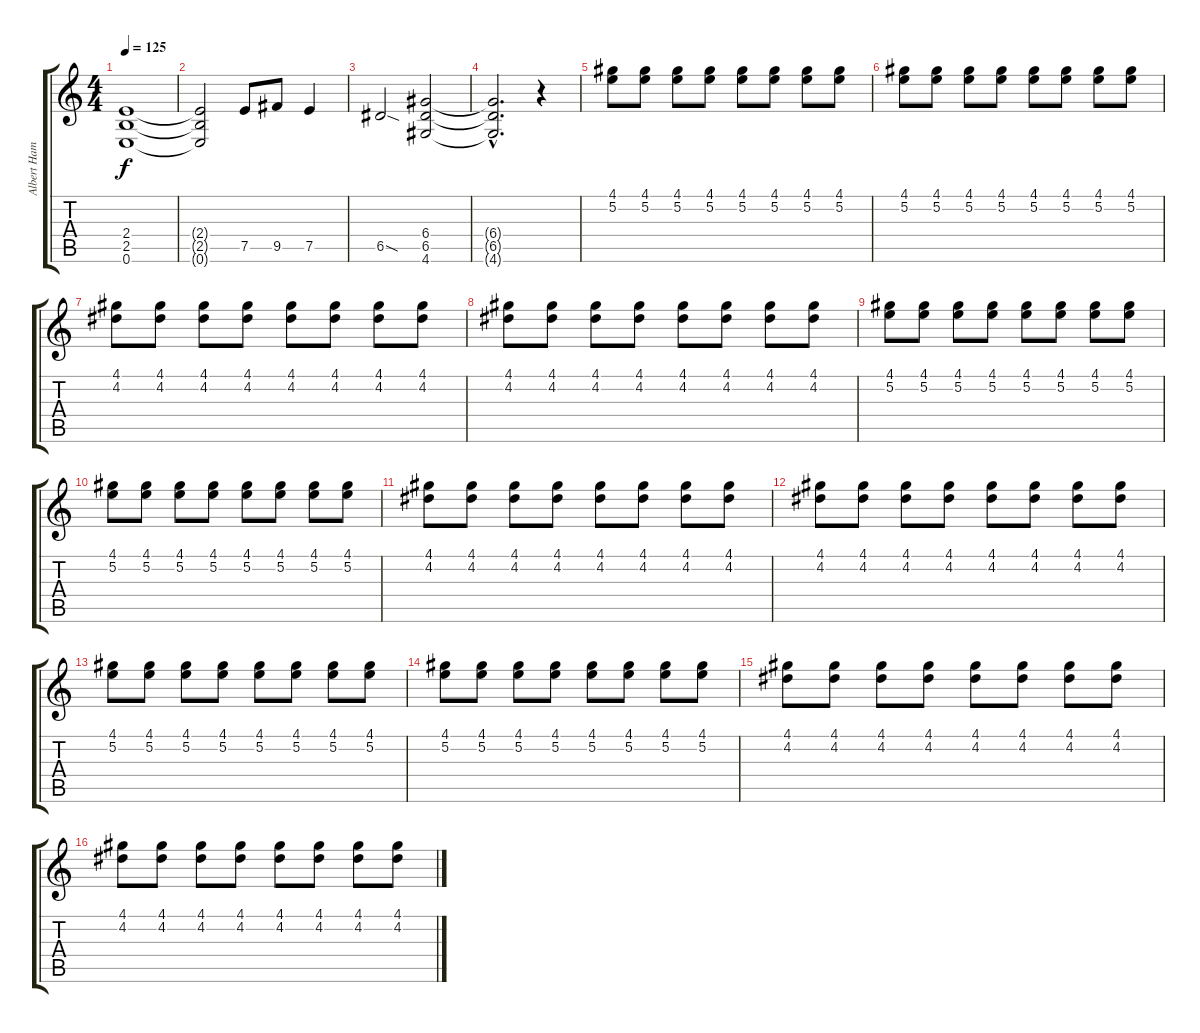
\track ("Albert Hammond Jr." "Albert Ham") {instrument overdrivenguitar}
\staff {score tabs}
\tuning (E4 B3 G3 D3 A2 E2) {hide}
\ts (4 4)
\tempo 125
\clef g2
\ks c
(2.4 2.5 0.6).1{dy f} |
(2.4{t} 2.5{t} 0.6{t}).2 7.5.8 9.5.8 7.5.4 |
6.5{sod}.2 (6.4 6.5 4.6).2 |
(6.4{hac t} 6.5{hac t} 4.6{hac t}).2{d} r.4 |
(4.1 5.2).8 (4.1 5.2).8 (4.1 5.2).8 (4.1 5.2).8 (4.1 5.2).8 (4.1 5.2).8 (4.1 5.2).8 (4.1 5.2).8 |
(4.1 5.2).8 (4.1 5.2).8 (4.1 5.2).8 (4.1 5.2).8 (4.1 5.2).8 (4.1 5.2).8 (4.1 5.2).8 (4.1 5.2).8 |
(4.1 4.2).8 (4.1 4.2).8 (4.1 4.2).8 (4.1 4.2).8 (4.1 4.2).8 (4.1 4.2).8 (4.1 4.2).8 (4.1 4.2).8 |
(4.1 4.2).8 (4.1 4.2).8 (4.1 4.2).8 (4.1 4.2).8 (4.1 4.2).8 (4.1 4.2).8 (4.1 4.2).8 (4.1 4.2).8 |
(4.1 5.2).8 (4.1 5.2).8 (4.1 5.2).8 (4.1 5.2).8 (4.1 5.2).8 (4.1 5.2).8 (4.1 5.2).8 (4.1 5.2).8 |
(4.1 5.2).8 (4.1 5.2).8 (4.1 5.2).8 (4.1 5.2).8 (4.1 5.2).8 (4.1 5.2).8 (4.1 5.2).8 (4.1 5.2).8 |
(4.1 4.2).8 (4.1 4.2).8 (4.1 4.2).8 (4.1 4.2).8 (4.1 4.2).8 (4.1 4.2).8 (4.1 4.2).8 (4.1 4.2).8 |
(4.1 4.2).8 (4.1 4.2).8 (4.1 4.2).8 (4.1 4.2).8 (4.1 4.2).8 (4.1 4.2).8 (4.1 4.2).8 (4.1 4.2).8 |
(4.1 5.2).8 (4.1 5.2).8 (4.1 5.2).8 (4.1 5.2).8 (4.1 5.2).8 (4.1 5.2).8 (4.1 5.2).8 (4.1 5.2).8 |
(4.1 5.2).8 (4.1 5.2).8 (4.1 5.2).8 (4.1 5.2).8 (4.1 5.2).8 (4.1 5.2).8 (4.1 5.2).8 (4.1 5.2).8 |
(4.1 4.2).8 (4.1 4.2).8 (4.1 4.2).8 (4.1 4.2).8 (4.1 4.2).8 (4.1 4.2).8 (4.1 4.2).8 (4.1 4.2).8 |
(4.1 4.2).8 (4.1 4.2).8 (4.1 4.2).8 (4.1 4.2).8 (4.1 4.2).8 (4.1 4.2).8 (4.1 4.2).8 (4.1 4.2).8
